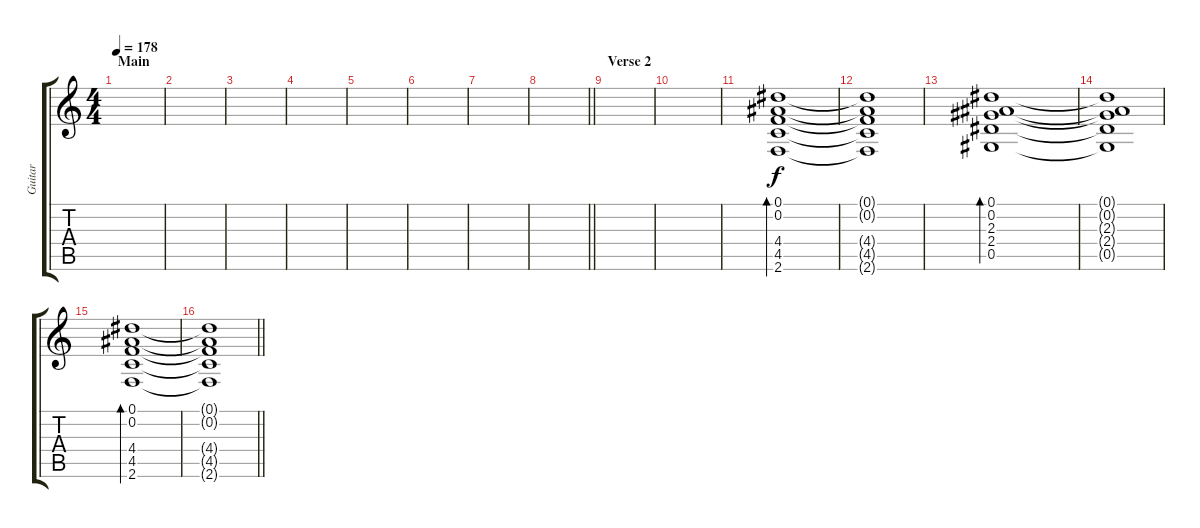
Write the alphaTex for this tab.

\track ("Guitar" "Guitar") {instrument electricguitarclean}
\staff {score tabs}
\tuning (Eb4 Bb3 Gb3 Db3 Ab2 Eb2) {hide}
\ts (4 4)
\section ("" "Main")
\tempo 178
\clef g2
\ks c
|
|
|
|
|
|
|
\barLineRight lightlight
|
\section ("" "Verse 2")
|
|
(0.1 0.2 4.4 4.5 2.6).1{bd 240} |
(0.1{t} 0.2{t} 4.4{t} 4.5{t} 2.6{t}).1 |
(0.1 0.2 2.3 2.4 0.5).1{bd 240} |
(0.1{t} 0.2{t} 2.3{t} 2.4{t} 0.5{t}).1 |
(0.1 0.2 4.4 4.5 2.6).1{bd 240} |
\barLineRight lightlight
(0.1{t} 0.2{t} 4.4{t} 4.5{t} 2.6{t}).1
